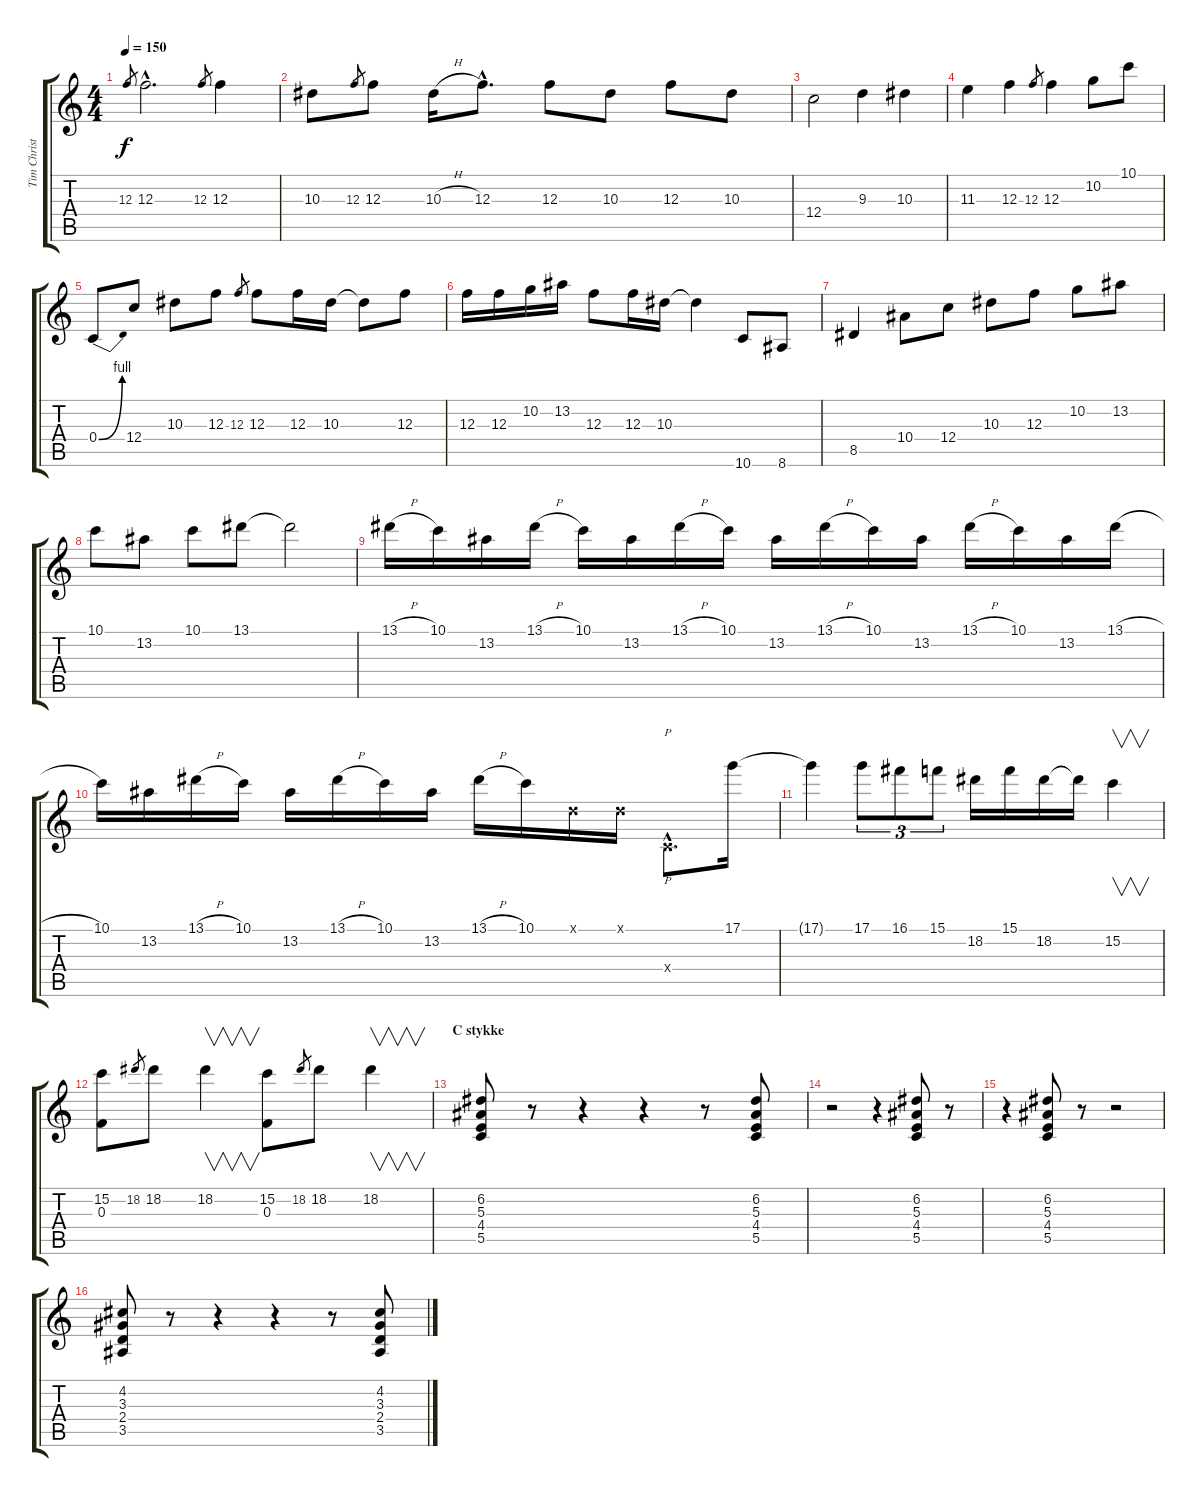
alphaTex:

\track ("Tim Christensen (Guitar 2)" "Tim Christ") {instrument overdrivenguitar}
\staff {score tabs}
\tuning (D4 A3 F3 C3 G2 D2) {hide}
\ts (4 4)
\tempo 150
\clef g2
\ks c
12.3.8{gr dy f} 12.3{hac}.2{d} 12.3.8{gr} 12.3.4 |
10.3.8 12.3.8{gr} 12.3.8 10.3{h}.16 12.3{hac}.8{d} 12.3.8 10.3.8 12.3.8 10.3.8 |
12.4.2 9.3.4 10.3.4 |
11.3.4 12.3.4 12.3.8{gr} 12.3.4 10.2.8 10.1.8 |
0.4{be (bend 0 0 60 4)}.8 12.4.8 10.3.8 12.3.8 12.3.8{gr} 12.3.8 12.3.16 10.3.16 10.3{t}.8 12.3.8 |
12.3.16 12.3.16 10.2.16 13.2.16 12.3.8 12.3.16 10.3.16 10.3{t}.4 10.6.8 8.6.8 |
8.5.4 10.4.8 12.4.8 10.3.8 12.3.8 10.2.8 13.2.8 |
10.1.8 13.2.8 10.1.8 13.1.8 13.1{t}.2 |
13.1{h}.16 10.1.16 13.2.16 13.1{h}.16 10.1.16 13.2.16 13.1{h}.16 10.1.16 13.2.16 13.1{h}.16 10.1.16 13.2.16 13.1{h}.16 10.1.16 13.2.16 13.1{h}.16 |
10.1.16 13.2.16 13.1{h}.16 10.1.16 13.2.16 13.1{h}.16 10.1.16 13.2.16 13.1{h}.16 10.1.16 0.1{x}.16 0.1{x}.16 0.4{hac x}.8{p d} 17.1.16 |
17.1{t}.4 17.1.8{tu (3 2)} 16.1.8{tu (3 2)} 15.1.8{tu (3 2)} 18.2.16 15.1.16 18.2.16 18.2{t}.16 15.2.4{v} |
(15.2 0.3).8 18.2.8{gr} 18.2.8 18.2.4{v} (15.2 0.3).8 18.2.8{gr} 18.2.8 18.2.4{v} |
\section ("" "C stykke")
(6.2 5.3 4.4 5.5).8{volume 15} r.8 r.4 r.4 r.8 (6.2 5.3 4.4 5.5).8 |
r.2 r.4 (6.2 5.3 4.4 5.5).8 r.8 |
r.4 (6.2 5.3 4.4 5.5).8 r.8 r.2 |
(4.2 3.3 2.4 3.5).8 r.8 r.4 r.4 r.8 (4.2 3.3 2.4 3.5).8
